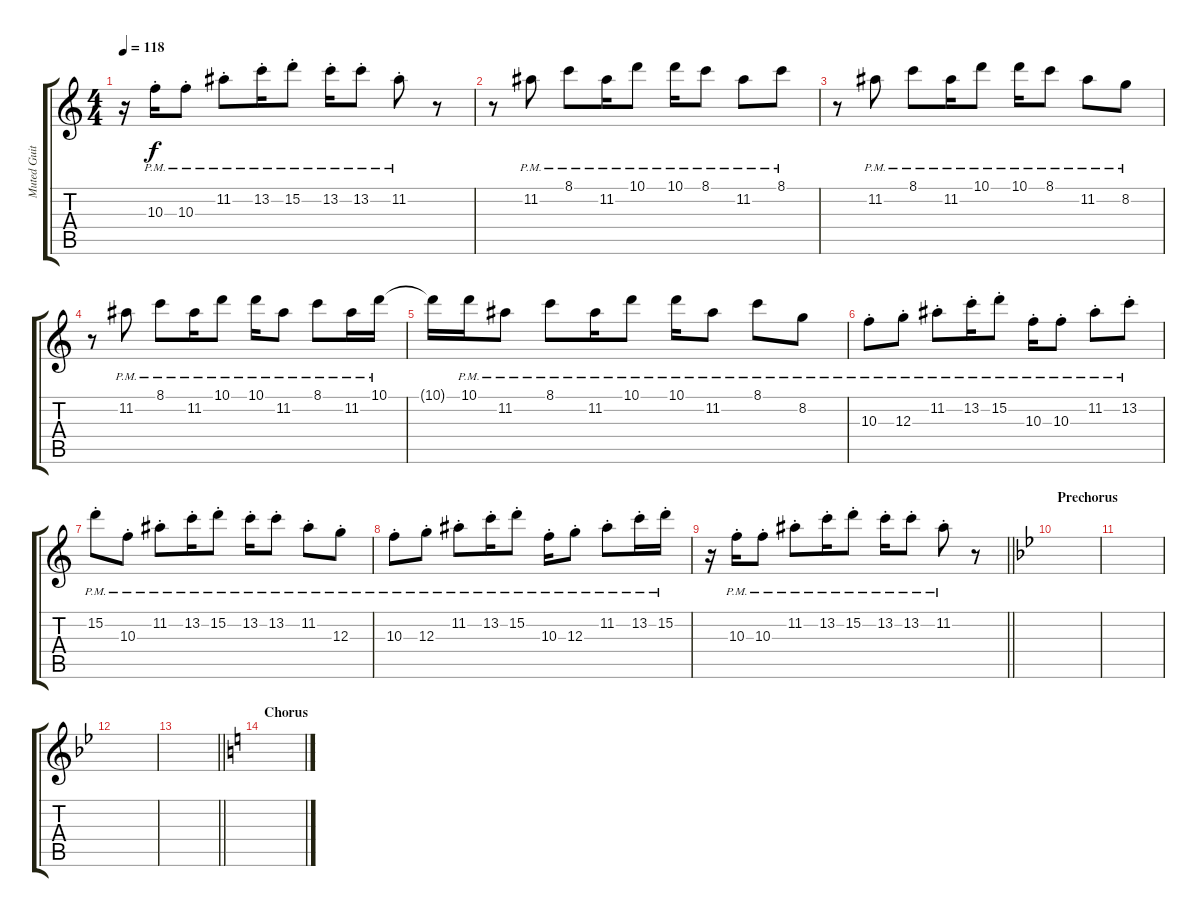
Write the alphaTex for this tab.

\track ("Muted Guitar" "Muted Guit") {instrument electricguitarmuted}
\staff {score tabs}
\tuning (E4 B3 G3 D3 A2 E2) {hide}
\ts (4 4)
\tempo 118
\clef g2
\ks c
r.16{dy f} 10.3{pm st}.16 10.3{pm st}.8 11.2{pm st}.8 13.2{pm st}.16 15.2{pm st}.8 13.2{pm st}.16 13.2{pm st}.8 11.2{pm st}.8 r.8 |
r.8 11.2{pm}.8 8.1{pm}.8 11.2{pm}.16 10.1{pm}.8 10.1{pm}.16 8.1{pm}.8 11.2{pm}.8 8.1{pm}.8 |
r.8 11.2{pm}.8 8.1{pm}.8 11.2{pm}.16 10.1{pm}.8 10.1{pm}.16 8.1{pm}.8 11.2{pm}.8 8.2{pm}.8 |
r.8 11.2{pm}.8 8.1{pm}.8 11.2{pm}.16 10.1{pm}.8 10.1{pm}.16 11.2{pm}.8 8.1{pm}.8 11.2{pm}.16 10.1{pm}.16 |
10.1{t}.16 10.1{pm}.16 11.2{pm}.8 8.1{pm}.8 11.2{pm}.16 10.1{pm}.8 10.1{pm}.16 11.2{pm}.8 8.1{pm}.8 8.2{pm}.8 |
10.3{pm st}.8 12.3{pm st}.8 11.2{pm st}.8 13.2{pm st}.16 15.2{pm st}.8 10.3{pm st}.16 10.3{pm st}.8 11.2{pm st}.8 13.2{pm st}.8 |
15.2{pm st}.8 10.3{pm st}.8 11.2{pm st}.8 13.2{pm st}.16 15.2{pm st}.8 13.2{pm st}.16 13.2{pm st}.8 11.2{pm st}.8 12.3{pm st}.8 |
10.3{pm st}.8 12.3{pm st}.8 11.2{pm st}.8 13.2{pm st}.16 15.2{pm st}.8 10.3{pm st}.16 12.3{pm st}.8 11.2{pm st}.8 13.2{pm st}.16 15.2{pm st}.16 |
\barLineRight lightlight
r.16 10.3{pm st}.16 10.3{pm st}.8 11.2{pm st}.8 13.2{pm st}.16 15.2{pm st}.8 13.2{pm st}.16 13.2{pm st}.8 11.2{pm st}.8 r.8 |
\section ("" "Prechorus")
\ks bb
|
|
|
\barLineRight lightlight
|
\section ("" "Chorus")
\ks c
